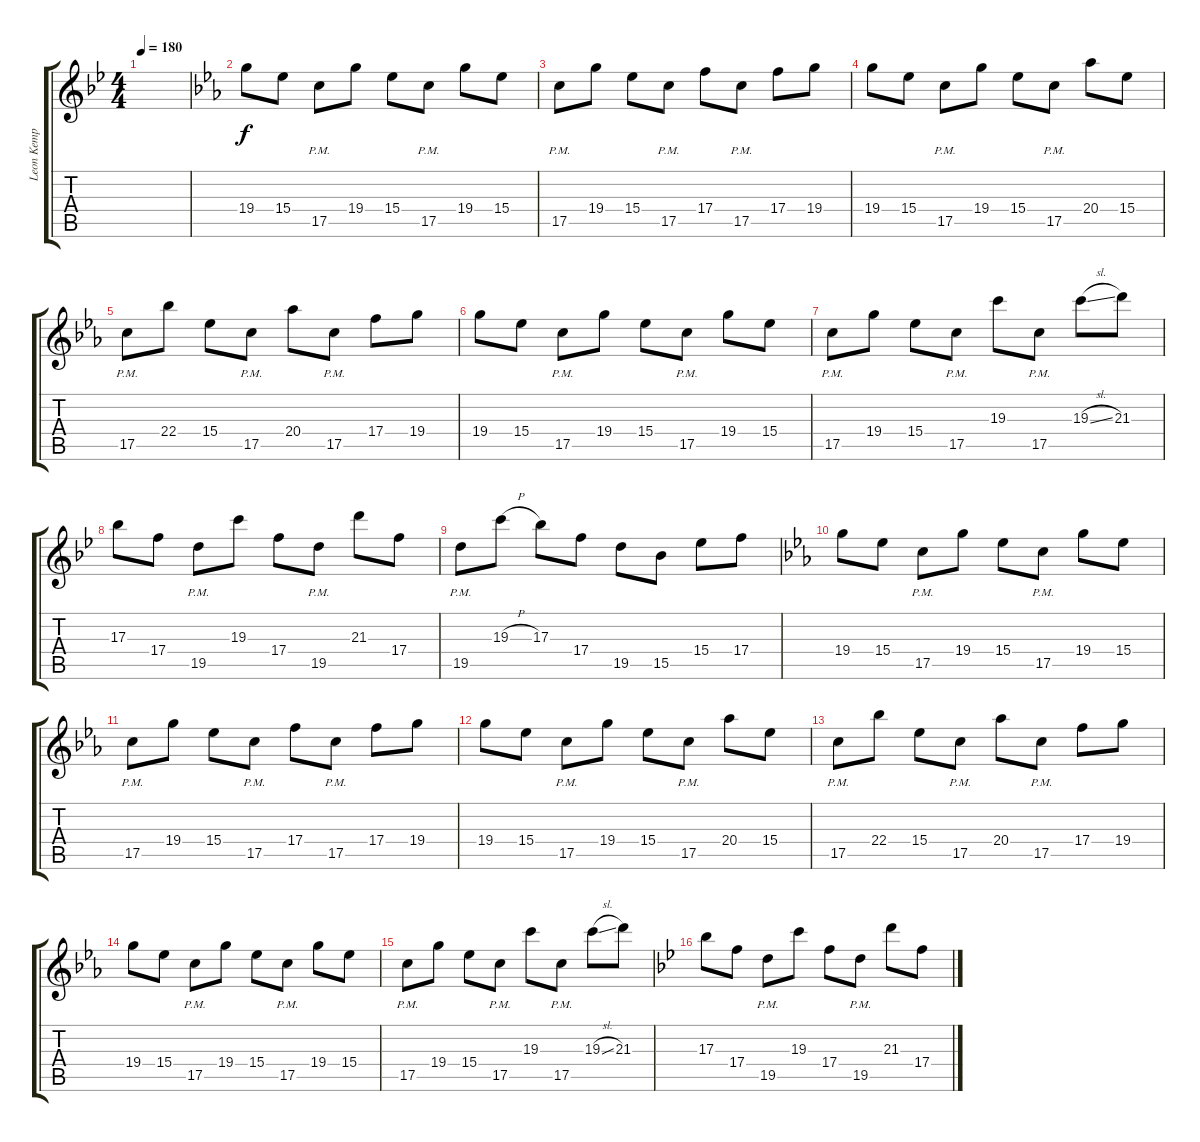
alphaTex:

\track ("Leon Kemp" "Leon Kemp") {instrument distortionguitar}
\staff {score tabs}
\tuning (D4 A3 F3 C3 G2 C2) {hide}
\ts (4 4)
\tempo 180
\clef g2
\ks gminor
|
\ks cminor
19.4.8 15.4.8 17.5{pm}.8 19.4.8 15.4.8 17.5{pm}.8 19.4.8 15.4.8 |
17.5{pm}.8 19.4.8 15.4.8 17.5{pm}.8 17.4.8 17.5{pm}.8 17.4.8 19.4.8 |
19.4.8 15.4.8 17.5{pm}.8 19.4.8 15.4.8 17.5{pm}.8 20.4.8 15.4.8 |
17.5{pm}.8 22.4.8 15.4.8 17.5{pm}.8 20.4.8 17.5{pm}.8 17.4.8 19.4.8 |
19.4.8 15.4.8 17.5{pm}.8 19.4.8 15.4.8 17.5{pm}.8 19.4.8 15.4.8 |
17.5{pm}.8 19.4.8 15.4.8 17.5{pm}.8 19.3.8 17.5{pm}.8 19.3{sl}.8 21.3.8 |
\ks gminor
17.3.8 17.4.8 19.5{pm}.8 19.3.8 17.4.8 19.5{pm}.8 21.3.8 17.4.8 |
19.5{pm}.8 19.3{h}.8 17.3.8 17.4.8 19.5.8 15.5.8 15.4.8 17.4.8 |
\ks cminor
19.4.8 15.4.8 17.5{pm}.8 19.4.8 15.4.8 17.5{pm}.8 19.4.8 15.4.8 |
17.5{pm}.8 19.4.8 15.4.8 17.5{pm}.8 17.4.8 17.5{pm}.8 17.4.8 19.4.8 |
19.4.8 15.4.8 17.5{pm}.8 19.4.8 15.4.8 17.5{pm}.8 20.4.8 15.4.8 |
17.5{pm}.8 22.4.8 15.4.8 17.5{pm}.8 20.4.8 17.5{pm}.8 17.4.8 19.4.8 |
19.4.8 15.4.8 17.5{pm}.8 19.4.8 15.4.8 17.5{pm}.8 19.4.8 15.4.8 |
17.5{pm}.8 19.4.8 15.4.8 17.5{pm}.8 19.3.8 17.5{pm}.8 19.3{sl}.8 21.3.8 |
\ks gminor
17.3.8 17.4.8 19.5{pm}.8 19.3.8 17.4.8 19.5{pm}.8 21.3.8 17.4.8
